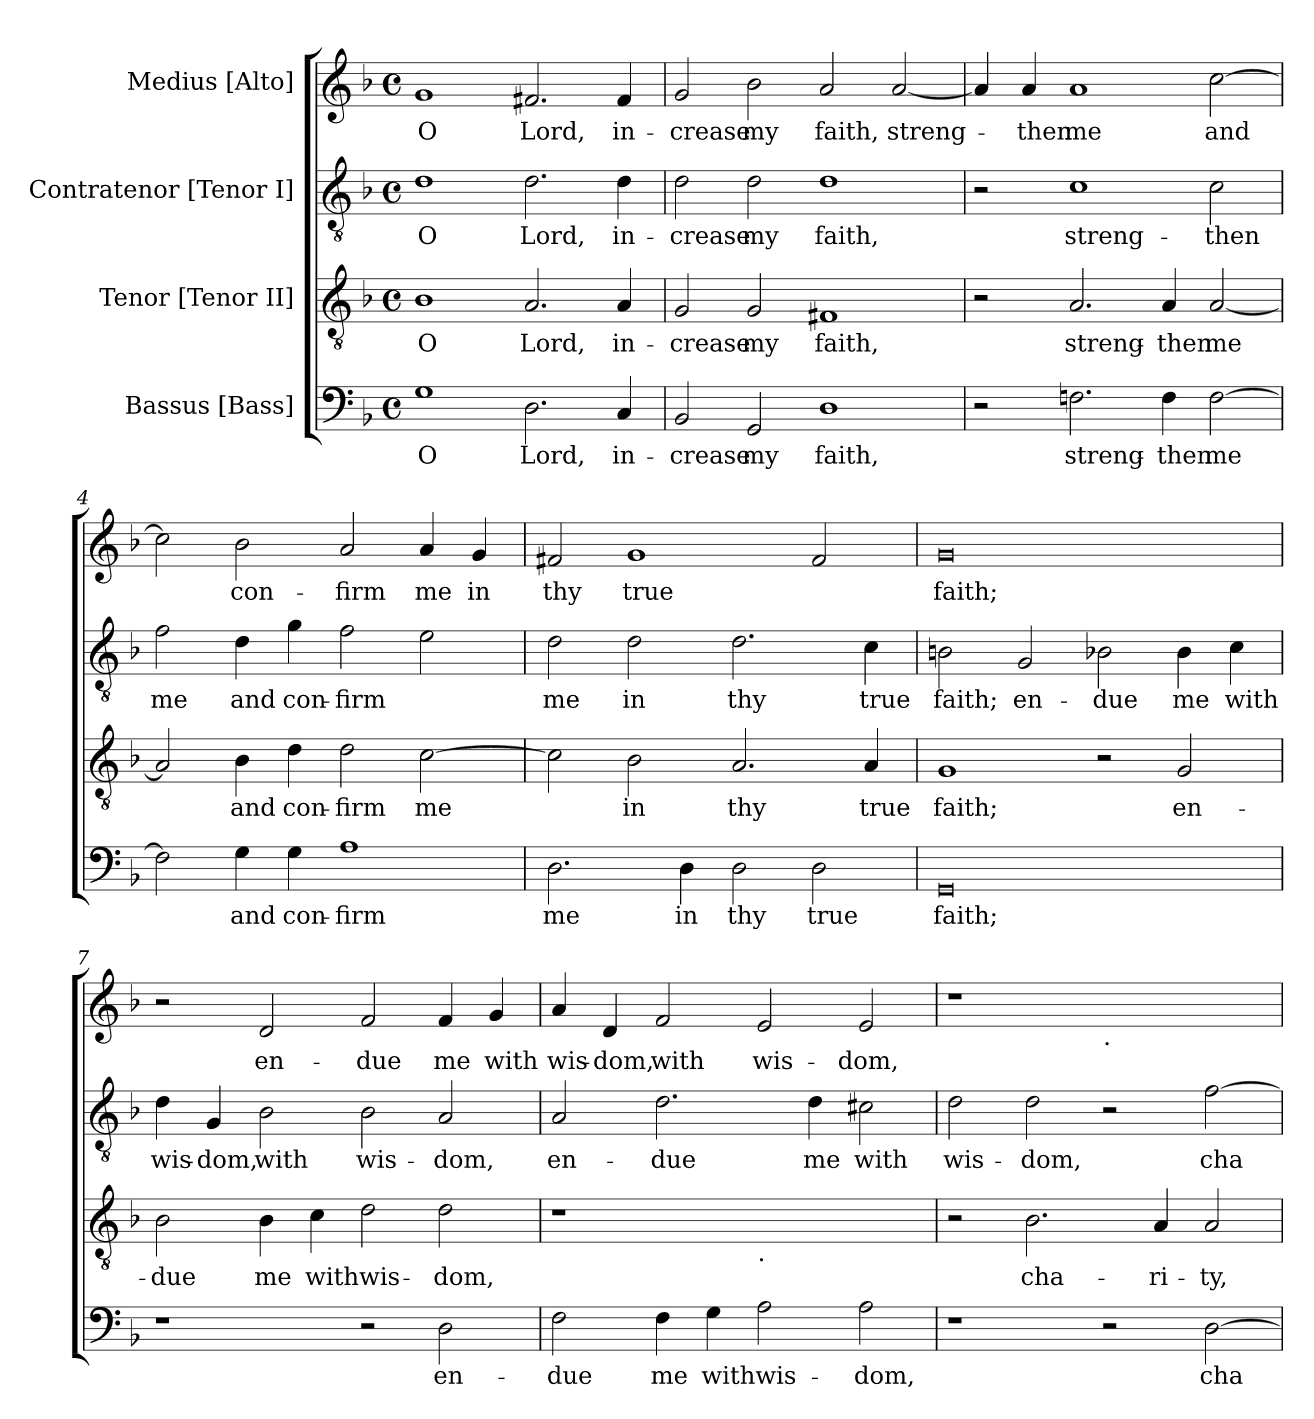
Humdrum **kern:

**kern	**text	**kern	**text	**kern	**text	**kern	**text
*part4	*part4	*part3	*part3	*part2	*part2	*part1	*part1
*staff4	*staff4	*staff3	*staff3	*staff2	*staff2	*staff1	*staff1
*I"Bassus [Bass]	*	*I"Tenor [Tenor II]	*	*I"Contratenor [Tenor I]	*	*I"Medius [Alto]	*
*clefF4	*	*clefGv2	*	*clefGv2	*	*clefG2	*
*k[b-]	*	*k[b-]	*	*k[b-]	*	*k[b-]	*
*F:	*	*F:	*	*F:	*	*F:	*
*M4/4	*	*M4/4	*	*M4/4	*	*M4/4	*
*met(c)	*	*met(c)	*	*met(c)	*	*met(c)	*
=1	=1	=1	=1	=1	=1	=1	=1
!	!LO:LY:b	!	!LO:LY:b	!	!LO:LY:b	!	!LO:LY:b
1G	O	1B-	O	1d	O	1g	O
!	!LO:LY:b	!	!LO:LY:b	!	!LO:LY:b	!	!LO:LY:b
2.D\	Lord,	2.A/	Lord,	2.d\	Lord,	2.f#X/	Lord,
!	!LO:LY:b	!	!LO:LY:b	!	!LO:LY:b	!	!LO:LY:b
4C/	in-	4A/	in-	4d\	in-	4f#/	in-
=2	=2	=2	=2	=2	=2	=2	=2
!	!LO:LY:b	!	!LO:LY:b	!	!LO:LY:b	!	!LO:LY:b
2BB-/	-crease	2G/	-crease	2d\	-crease	2g/	-crease
!	!LO:LY:b	!	!LO:LY:b	!	!LO:LY:b	!	!LO:LY:b
2GG/	my	2G/	my	2d\	my	2b-\	my
!	!LO:LY:b	!	!LO:LY:b	!	!LO:LY:b	!	!LO:LY:b
1D	faith,	1F#X	faith,	1d	faith,	2a/	faith,
!	!	!	!	!	!	!	!LO:LY:b
.	.	.	.	.	.	[<2a/	streng-
=3	=3	=3	=3	=3	=3	=3	=3
2r	.	2r	.	2r	.	4a/]	.
!	!	!	!	!	!	!	!LO:LY:b
.	.	.	.	.	.	4a/	-then
!	!LO:LY:b	!	!LO:LY:b	!	!LO:LY:b	!	!LO:LY:b
2.Fni\	streng-	2.A/	streng-	1c	streng-	1a	me
!	!LO:LY:b	!	!LO:LY:b	!	!	!	!
4F\	-then	4A/	-then	.	.	.	.
!	!LO:LY:b	!	!LO:LY:b	!	!LO:LY:b	!	!LO:LY:b
[<2F\	me	[<2A/	me	2c\	-then	[<2cc\	and
!!LO:LB:g=z
=4	=4	=4	=4	=4	=4	=4	=4
!	!	!	!	!	!LO:LY:b	!	!
2F\]	.	2A/]	.	2f\	me	2cc\]	.
!	!LO:LY:b	!	!LO:LY:b	!	!LO:LY:b	!	!LO:LY:b
4G\	and	4B-\	and	4d\	and	2b-\	con-
!	!LO:LY:b	!	!LO:LY:b	!	!LO:LY:b	!	!
4G\	con-	4d\	con-	4g\	con-	.	.
!	!LO:LY:b	!	!LO:LY:b	!	!LO:LY:b	!	!LO:LY:b
1A	-firm	2d\	-firm	2f\	-firm	2a/	-firm
!	!	!	!LO:LY:b	!	!	!	!LO:LY:b
.	.	[>2c\	me	2e\	.	4a/	me
!	!	!	!	!	!	!	!LO:LY:b
.	.	.	.	.	.	4g/	in
=5	=5	=5	=5	=5	=5	=5	=5
!	!LO:LY:b	!	!	!	!LO:LY:b	!	!LO:LY:b
2.D\	me	2c\]	.	2d\	me	2f#X/	thy
!	!	!	!LO:LY:b	!	!LO:LY:b	!	!LO:LY:b
.	.	2B-\	in	2d\	in	1g	true
!	!LO:LY:b	!	!	!	!	!	!
4D\	in	.	.	.	.	.	.
!	!LO:LY:b	!	!LO:LY:b	!	!LO:LY:b	!	!
2D\	thy	2.A/	thy	2.d\	thy	.	.
!	!LO:LY:b	!	!	!	!	!	!
2D\	true	.	.	.	.	2f#/	.
!	!	!	!LO:LY:b	!	!LO:LY:b	!	!
.	.	4A/	true	4c\	true	.	.
=6	=6	=6	=6	=6	=6	=6	=6
!	!LO:LY:b	!	!LO:LY:b	!	!LO:LY:b	!	!LO:LY:b
0GG	faith;	1G	faith;	2Bn\	faith;	0g	faith;
!	!	!	!	!	!LO:LY:b	!	!
.	.	.	.	2G/	en-	.	.
!	!	!	!	!	!LO:LY:b	!	!
.	.	2r	.	2B-X\	-due	.	.
!	!	!	!LO:LY:b	!	!LO:LY:b	!	!
.	.	2G/	en-	4B-\	me	.	.
!	!	!	!	!	!LO:LY:b	!	!
.	.	.	.	4c\	with	.	.
!!LO:LB:g=z
=7	=7	=7	=7	=7	=7	=7	=7
!	!	!	!LO:LY:b	!	!LO:LY:b	!	!
1r	.	2B-\	-due	4d\	wis-	2r	.
!	!	!	!	!	!LO:LY:b	!	!
.	.	.	.	4G/	-dom,	.	.
!	!	!	!LO:LY:b	!	!LO:LY:b	!	!LO:LY:b
.	.	4B-\	me	2B-\	with	2d/	en-
!	!	!	!LO:LY:b	!	!	!	!
.	.	4c\	withwis-	.	.	.	.
!	!	!	!	!	!LO:LY:b	!	!LO:LY:b
2r	.	2d\	.	2B-\	wis-	2f/	-due
!	!LO:LY:b	!	!LO:LY:b	!	!LO:LY:b	!	!LO:LY:b
2D\	en-	2d\	-dom,	2A/	-dom,	4f/	me
!	!	!	!	!	!	!	!LO:LY:b
.	.	.	.	.	.	4g/	with
=8	=8	=8	=8	=8	=8	=8	=8
!	!LO:LY:b	!	!	!	!LO:LY:b	!	!LO:LY:b
2F\	-due	1r	.	2A/	en-	4a/	wis-
!	!	!	!	!	!	!	!LO:LY:b
.	.	.	.	.	.	4d/	-dom,
!	!LO:LY:b	!	!	!	!LO:LY:b	!	!LO:LY:b
4F\	me	.	.	2.d\	-due	2f/	with
!	!LO:LY:b	!	!	!	!	!	!
4G\	withwis-	.	.	.	.	.	.
!	!	!LO:TX:b:t=.	!	!	!	!	!
!	!	!	!	!	!	!	!LO:LY:b
2A\	.	1ryy	.	.	.	2e/	wis-
!	!	!	!	!	!LO:LY:b	!	!
.	.	.	.	4d\	me	.	.
!	!LO:LY:b	!	!	!	!LO:LY:b	!	!LO:LY:b
2A\	-dom,	.	.	2c#X\	with	2e/	-dom,
=9	=9	=9	=9	=9	=9	=9	=9
!	!	!	!	!	!LO:LY:b	!	!
1r	.	2r	.	2d\	wis-	1r	.
!	!	!	!LO:LY:b	!	!LO:LY:b	!	!
.	.	2.B-\	cha-	2d\	-dom,	.	.
!	!	!	!	!	!	!LO:TX:b:t=.	!
2r	.	.	.	2r	.	1ryy	.
!	!	!	!LO:LY:b	!	!	!	!
.	.	4A/	-ri-	.	.	.	.
!	!LO:LY:b	!	!LO:LY:b	!	!LO:LY:b	!	!
[<2D\	cha-	2A/	-ty,	[<2f\	cha-	.	.
=	=	=	=	=	=	=	=
*-	*-	*-	*-	*-	*-	*-	*-
